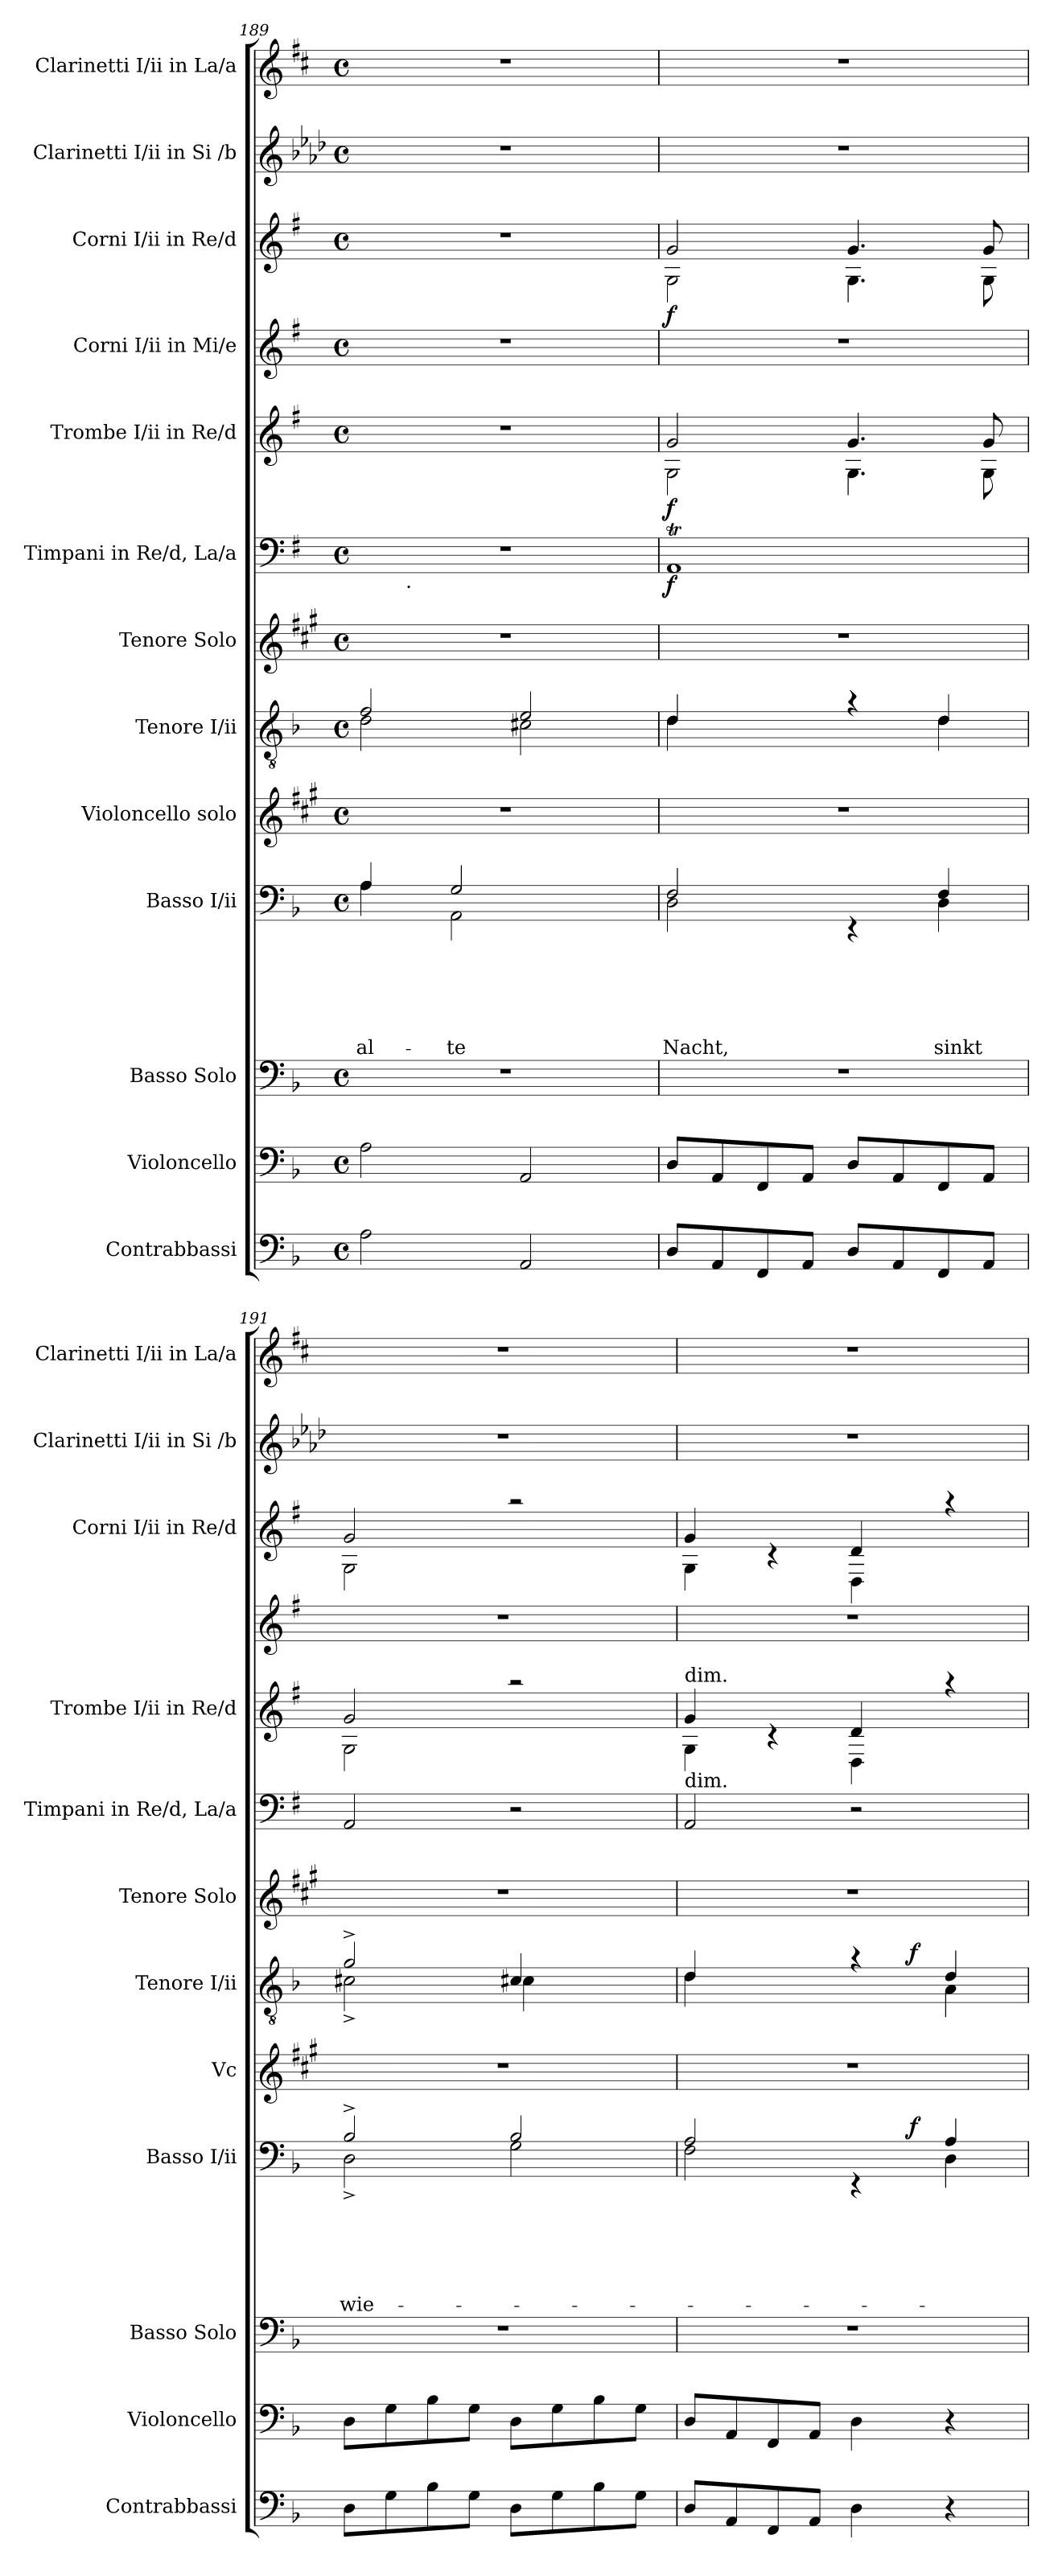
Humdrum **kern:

**kern	**kern	**kern	**kern	**text	**text	**text	**text	**text	**text	**dynam	**kern	**kern	**dynam	**kern	**kern	**dynam	**kern	**dynam	**kern	**kern	**dynam	**kern	**kern
*part13	*part12	*part11	*part10	*part10	*part10	*part10	*part10	*part10	*part10	*part10	*part9	*part8	*part8	*part7	*part6	*part6	*part5	*part5	*part4	*part3	*part3	*part2	*part1
*staff13	*staff12	*staff11	*staff10	*staff10	*staff10	*staff10	*staff10	*staff10	*staff10	*staff10	*staff9	*staff8	*staff8	*staff7	*staff6	*staff6	*staff5	*staff5	*staff4	*staff3	*staff3	*staff2	*staff1
*I"Contrabbassi	*I"Violoncello	*I"Basso Solo	*I"Basso I/ii	*	*	*	*	*	*	*	*I"Violoncello solo	*I"Tenore I/ii	*	*I"Tenore Solo	*I"Timpani in Re/d, La/a	*	*I"Trombe I/ii in Re/d	*	*I"Corni I/ii in Mi/e	*I"Corni I/ii in Re/d	*	*I"Clarinetti I/ii in Si /b	*I"Clarinetti I/ii in La/a
*I'Contrabbassi	*I'Violoncello	*I'Basso Solo	*I'Basso I/ii	*	*	*	*	*	*	*	*I'Vc	*I'Tenore I/ii	*	*I'Tenore Solo	*I'Timpani in Re/d, La/a	*	*I'Trombe I/ii in Re/d	*	*	*I'Corni I/ii in Re/d	*	*I'Clarinetti I/ii in Si /b	*I'Clarinetti I/ii in La/a
!!LO:PB:g=z
*clefF4	*clefF4	*clefF4	*clefF4	*	*	*	*	*	*	*	*clefG2	*clefGv2	*	*clefG2	*clefF4	*	*clefG2	*	*clefG2	*clefG2	*	*clefG2	*clefG2
*ITrd-2c-3	*ITrd-2c-3	*ITrd3c5	*ITrd-2c-3	*	*	*	*	*	*	*	*ITrd-2c-3	*ITrd-2c-3	*	*ITrd-2c-3	*ITrd-3c-5	*	*ITrd-3c-5	*	*ITrd4c7	*ITrd-3c-5	*	*ITrd-3c-5	*ITrd1c2
*k[b-e-a-d-]	*k[b-e-a-d-]	*k[]	*k[b-e-a-d-]	*	*	*	*	*	*	*	*k[]	*k[b-e-a-d-]	*	*k[]	*k[]	*	*k[]	*	*k[]	*k[]	*	*k[b-e-a-d-g-]	*k[]
*A-:	*A-:	*C:	*A-:	*	*	*	*	*	*	*	*C:	*A-:	*	*C:	*C:	*	*C:	*	*C:	*C:	*	*D-:	*C:
*M4/4	*M4/4	*M4/4	*M4/4	*	*	*	*	*	*	*	*M4/4	*M4/4	*	*M4/4	*M4/4	*	*M4/4	*	*M4/4	*M4/4	*	*M4/4	*M4/4
*met(c)	*met(c)	*met(c)	*met(c)	*	*	*	*	*	*	*	*met(c)	*met(c)	*	*met(c)	*met(c)	*	*met(c)	*	*met(c)	*met(c)	*	*met(c)	*met(c)
=189	=189	=189	=189	=189	=189	=189	=189	=189	=189	=189	=189	=189	=189	=189	=189	=189	=189	=189	=189	=189	=189	=189	=189
!	!	!	!	!	!	!	!	!	!LO:LY:b	!	!	!	!	!	!	!	!	!	!	!	!	!	!
*	*	*	*^	*	*	*	*	*	*	*	*	*^	*	*	*^	*	*	*	*	*	*	*	*
2c\	2c\	1r	4c/	4c\	.	.	.	.	.	al-	.	1r	2a-/	2f\	.	1r	1r	8ryy	.	1r	.	1r	1r	.	1r	1r
!	!	!	!	!	!	!	!	!	!	!	!	!	!	!	!	!	!	!LO:TX:b:t=.	!	!	!	!	!	!	!	!
.	.	.	.	.	.	.	.	.	.	.	.	.	.	.	.	.	.	2..ryy	.	.	.	.	.	.	.	.
!	!	!	!	!	!	!	!	!	!	!LO:LY:b	!	!	!	!	!	!	!	!	!	!	!	!	!	!	!	!
.	.	.	2B-/	2C\	.	.	.	.	.	-te	.	.	.	.	.	.	.	.	.	.	.	.	.	.	.	.
2C/	2C/	.	.	.	.	.	.	.	.	.	.	.	2g/	2en\	.	.	.	.	.	.	.	.	.	.	.	.
.	.	.	4ryy	4ryy	.	.	.	.	.	.	.	.	.	.	.	.	.	.	.	.	.	.	.	.	.	.
=190	=190	=190	=190	=190	=190	=190	=190	=190	=190	=190	=190	=190	=190	=190	=190	=190	=190	=190	=190	=190	=190	=190	=190	=190	=190	=190
!	!	!	!	!	!	!	!	!	!	!LO:LY:b	!	!	!	!	!	!	!	!	!LO:DY:b	!	!LO:DY:b	!	!	!LO:DY:b	!	!
*	*	*	*	*	*	*	*	*	*	*	*	*	*	*	*	*	*v	*v	*	*^	*	*	*^	*	*	*
8F/L	8F/L	1r	2A-/	2F\	.	.	.	.	.	Nacht,	.	1r	4f/	4f\	.	1r	1DT	f	2cc/	2c\	f	1r	2cc/	2c\	f	1r	1r
8C/	8C/	.	.	.	.	.	.	.	.	.	.	.	.	.	.	.	.	.	.	.	.	.	.	.	.	.	.
8AA-/	8AA-/	.	.	.	.	.	.	.	.	.	.	.	4ryy	2ryy	.	.	.	.	.	.	.	.	.	.	.	.	.
8C/J	8C/J	.	.	.	.	.	.	.	.	.	.	.	.	.	.	.	.	.	.	.	.	.	.	.	.	.	.
8F/L	8F/L	.	4ryy	4rEE	.	.	.	.	.	.	.	.	4ra	.	.	.	.	.	4.cc/	4.c\	.	.	4.cc/	4.c\	.	.	.
8C/	8C/	.	.	.	.	.	.	.	.	.	.	.	.	.	.	.	.	.	.	.	.	.	.	.	.	.	.
!	!	!	!	!	!	!	!	!	!	!LO:LY:b	!	!	!	!	!	!	!	!	!	!	!	!	!	!	!	!	!
8AA-/	8AA-/	.	4A-/	4F\	.	.	.	.	.	sinkt	.	.	4f\	4f/	.	.	.	.	.	.	.	.	.	.	.	.	.
8C/J	8C/J	.	.	.	.	.	.	.	.	.	.	.	.	.	.	.	.	.	8cc/	8c\	.	.	8cc/	8c\	.	.	.
=191	=191	=191	=191	=191	=191	=191	=191	=191	=191	=191	=191	=191	=191	=191	=191	=191	=191	=191	=191	=191	=191	=191	=191	=191	=191	=191	=191
!	!	!	!	!	!	!	!	!	!	!LO:LY:b	!	!	!	!	!	!	!	!	!	!	!	!	!	!	!	!	!
8F\L	8F\L	1r	2d-^>/	2F^<\	.	.	.	.	.	wie-	.	1r	2b-^>/	2en^<\	.	1r	2D/	.	2cc/	2c\	.	1r	2cc/	2c\	.	1r	1r
8B-\	8B-\	.	.	.	.	.	.	.	.	.	.	.	.	.	.	.	.	.	.	.	.	.	.	.	.	.	.
8d-\	8d-\	.	.	.	.	.	.	.	.	.	.	.	.	.	.	.	.	.	.	.	.	.	.	.	.	.	.
8B-\J	8B-\J	.	.	.	.	.	.	.	.	.	.	.	.	.	.	.	.	.	.	.	.	.	.	.	.	.	.
8F\L	8F\L	.	2d-/	2B-\	.	.	.	.	.	.	.	.	4en/	4e\	.	.	2r	.	2raa	2ryy	.	.	2raa	2ryy	.	.	.
8B-\	8B-\	.	.	.	.	.	.	.	.	.	.	.	.	.	.	.	.	.	.	.	.	.	.	.	.	.	.
8d-\	8d-\	.	.	.	.	.	.	.	.	.	.	.	4ryy	4ryy	.	.	.	.	.	.	.	.	.	.	.	.	.
8B-\J	8B-\J	.	.	.	.	.	.	.	.	.	.	.	.	.	.	.	.	.	.	.	.	.	.	.	.	.	.
=192	=192	=192	=192	=192	=192	=192	=192	=192	=192	=192	=192	=192	=192	=192	=192	=192	=192	=192	=192	=192	=192	=192	=192	=192	=192	=192	=192
*	*	*	*	*^	*	*	*	*	*	*	*	*	*	*^	*	*	*	*	*	*	*	*	*	*	*	*	*
!	!	!	!	!	!	!	!	!	!	!	!	!	!	!	!	!	!	!	!	!	!LO:TX:a:t=dim.	!	!	!	!	!	!	!	!
!	!	!	!	!	!	!	!	!	!	!	!	!	!	!	!	!	!	!	!LO:TX:a:t=dim.	!	!	!	!	!	!	!	!	!	!
8F/L	8F/L	1r	2c/	2A-\	2ryy	.	.	.	.	.	.	.	1r	4f/	4f\	2ryy	.	1r	2D/	.	4cc/	4c\	.	1r	4cc/	4c\	.	1r	1r
8C/	8C/	.	.	.	.	.	.	.	.	.	.	.	.	.	.	.	.	.	.	.	.	.	.	.	.	.	.	.	.
8AA-/	8AA-/	.	.	.	.	.	.	.	.	.	.	.	.	4ryy	2ryy	.	.	.	.	.	4ryy	4rc	.	.	4ryy	4rc	.	.	.
8C/J	8C/J	.	.	.	.	.	.	.	.	.	.	.	.	.	.	.	.	.	.	.	.	.	.	.	.	.	.	.	.
4F\	4F\	.	4ryy	4rEE	8ryy	.	.	.	.	.	.	.	.	4ra	.	8ryy	.	.	2r	.	4g/	4G\	.	.	4g/	4G\	.	.	.
.	.	.	.	.	32ryy	.	.	.	.	.	.	.	.	.	.	32ryy	.	.	.	.	.	.	.	.	.	.	.	.	.
!	!	!	!	!	!	!	!	!	!	!	!	!LO:DY:a	!	!	!	!	!LO:DY:a	!	!	!	!	!	!	!	!	!	!	!	!
.	.	.	.	.	4ryy	.	.	.	.	.	.	f	.	.	.	4ryy	f	.	.	.	.	.	.	.	.	.	.	.	.
4r	4r	.	4c/	4F\	.	.	.	.	.	.	.	.	.	4c\	4f/	.	.	.	.	.	4raa	4ryy	.	.	4raa	4ryy	.	.	.
.	.	.	.	.	16.ryy	.	.	.	.	.	.	.	.	.	.	16.ryy	.	.	.	.	.	.	.	.	.	.	.	.	.
*	*	*	*v	*v	*v	*	*	*	*	*	*	*	*	*v	*v	*v	*	*	*	*	*v	*v	*	*	*v	*v	*	*	*
=	=	=	=	=	=	=	=	=	=	=	=	=	=	=	=	=	=	=	=	=	=	=	=
*-	*-	*-	*-	*-	*-	*-	*-	*-	*-	*-	*-	*-	*-	*-	*-	*-	*-	*-	*-	*-	*-	*-	*-
